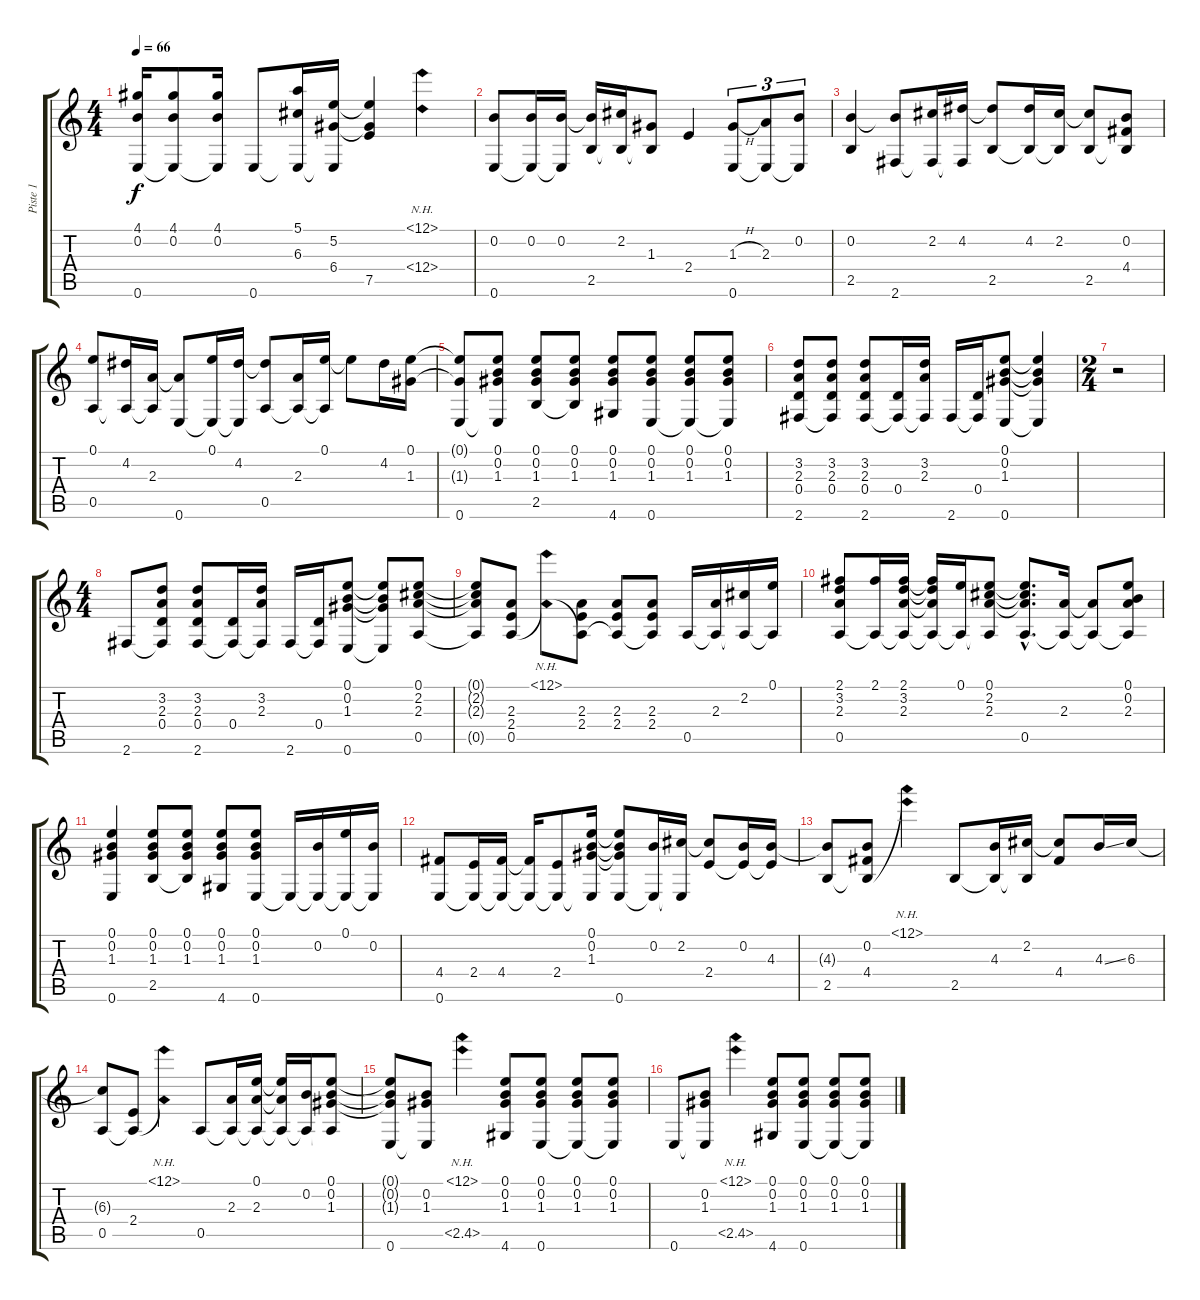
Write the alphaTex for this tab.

\track ("Piste 1" "Piste 1") {instrument acousticguitarsteel}
\staff {score tabs}
\tuning (E4 B3 G3 D3 A2 E2) {hide}
\ts (4 4)
\tempo 66
\clef g2
\ks c
(4.1{t} 0.2{t} 0.6).16{dy f} (4.1 0.2 0.6{t}).8 (4.1 0.2 0.6{t}).16 0.6.8 (5.1 6.3 0.6{t}).16 (5.2 6.4 0.6{t}).16 (5.2{t} 6.4{t} 7.5).4 (12.1{nh} 6.4{nh}).4 |
(0.2 0.6).8 (0.2 0.6{t}).16 (0.2 0.6{t}).16 (0.2{t} 2.5).16 (2.2 2.5{t}).16 (1.3 2.5{t}).8 2.4.4 (1.3{h} 0.6).8{tu (3 2)} (2.3 0.6{t}).8{tu (3 2)} (0.2 0.6{t}).8{tu (3 2)} |
(0.2 2.5).4 (0.2{t} 2.6).8 (2.2 2.6{t}).16 (4.2 2.6{t}).16 (4.2{t} 2.5).8 (4.2 2.5{t}).16 (2.2 2.5{t}).16 (2.2{t} 2.5).8 (0.2 4.4 2.5{t}).8 |
(0.1 0.5).8 (4.2 0.5{t}).16 (2.3 0.5{t}).16 (2.3{t} 0.6).8 (0.1 0.6{t}).16 (4.2 0.6{t}).16 (4.2{t} 0.5).8 (2.3 0.5{t}).16 (0.1 0.5{t}).16 0.1{t}.8 4.2.16 (0.1 1.3).16 |
(0.1{t} 1.3{t} 0.6).8 (0.1 0.2 1.3 0.6{t}).8 (0.1 0.2 1.3 2.5).8 (0.1 0.2 1.3 2.5{t}).8 (0.1 0.2 1.3 4.6).8 (0.1 0.2 1.3 0.6).8 (0.1 0.2 1.3 0.6{t}).8 (0.1 0.2 1.3 0.6{t}).8 |
(3.2 2.3 0.4 2.6).8 (3.2 2.3 0.4 2.6{t}).8 (3.2 2.3 0.4 2.6).8 (0.4 2.6{t}).16 (3.2 2.3 2.6{t}).16 2.6.16 (0.4 2.6{t}).16 (0.1 0.2 1.3 0.6).8 (0.1{t} 0.2{t} 1.3{t} 0.6{t}).4 |
\ts (2 4)
r.2 |
\ts (4 4)
2.6.8 (3.2 2.3 0.4 2.6{t}).8 (3.2 2.3 0.4 2.6).8 (0.4 2.6{t}).16 (3.2 2.3 2.6{t}).16 2.6.16 (0.4 2.6{t}).16 (0.1 0.2 1.3 0.6).8 (0.1{t} 0.2{t} 1.3{t} 0.6{t}).8 (0.1 2.2 2.3 0.5).8 |
(0.1{t} 2.2{t} 2.3{t} 0.5{t}).8 (2.3 2.4 0.5).8 (12.1{nh} 0.5{nh t}).8 (2.3 2.4 0.5{t}).8 (2.3 2.4 0.5{t}).8 (2.3 2.4 0.5{t}).8 0.5.16 (2.3 0.5{t}).16 (2.2 0.5{t}).16 (0.1 0.5{t}).16 |
(2.1 3.2 2.3 0.5).8 (2.1 0.5{t}).16 (2.1 3.2 2.3 0.5{t}).16 (2.1{t} 3.2{t} 2.3{t} 0.5{t}).16 (0.1 0.5{t}).16 (0.1 2.2 2.3 0.5{t}).8 (0.1{hac t} 2.2{hac t} 2.3{hac t} 0.5{hac}).8{d} (2.3 0.5{t}).16 (2.3{t} 0.5{t}).8 (0.1 0.2 2.3 0.5{t}).8 |
(0.1 0.2 1.3 0.6).4 (0.1 0.2 1.3 2.5).8 (0.1 0.2 1.3 2.5{t}).8 (0.1 0.2 1.3 4.6).8 (0.1 0.2 1.3 0.6).8 0.6{t}.16 (0.2 0.6{t}).16 (0.1 0.6{t}).16 (0.2 0.6{t}).16 |
(4.4 0.6).8 (2.4 0.6{t}).16 (4.4 0.6{t}).16 (4.4{t} 0.6{t}).16 (2.4 0.6{t}).8 (0.1 0.2 1.3 0.6{t}).16 (0.1{t} 0.2{t} 1.3{t} 0.6).8 (0.2 0.6{t}).16 (2.2 0.6{t}).16 (2.2{t} 2.4).8 (0.2 2.4{t}).16 (4.3 2.4{t}).16 |
(4.3{t} 2.5).8 (0.2 4.4 2.5{t}).8 (12.1{nh} 2.5{nh t}).4 2.5.8 (4.3 2.5{t}).16 (2.2 2.5{t}).16 (2.2{t} 4.4).8 4.3{ss}.16 6.3.16 |
(6.3{t} 0.5).8 (2.4 0.5{t}).8 (12.1{nh} 0.5{nh t}).4 0.5.8 (2.3 0.5{t}).16 (0.1 2.3 0.5{t}).16 (0.1{t} 2.3{t} 0.5{t}).16 (0.2 0.5{t}).16 (0.1 0.2 1.3 0.5{t}).8 |
(0.1{t} 0.2{t} 1.3{t} 0.6).8 (0.2 1.3 0.6{t}).8 (12.1{nh} 2.5{nh}).4 (0.1 0.2 1.3 4.6).8 (0.1 0.2 1.3 0.6).8 (0.1 0.2 1.3 0.6{t}).8 (0.1 0.2 1.3 0.6{t}).8 |
0.6.8 (0.2 1.3 0.6{t}).8 (12.1{nh} 2.5{nh}).4 (0.1 0.2 1.3 4.6).8 (0.1 0.2 1.3 0.6).8 (0.1 0.2 1.3 0.6{t}).8 (0.1 0.2 1.3 0.6{t}).8
